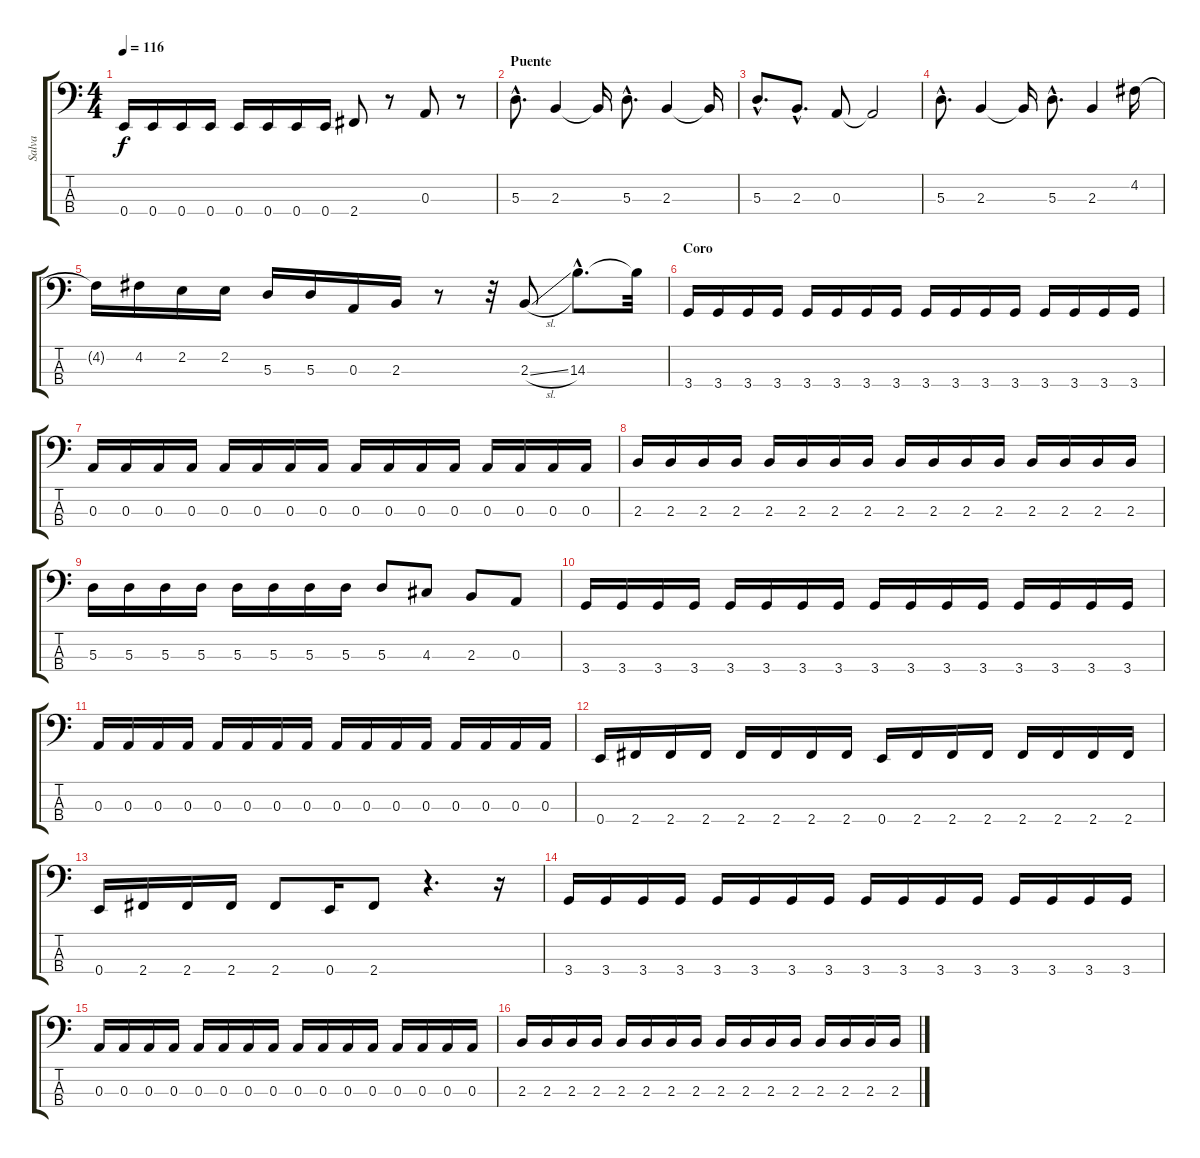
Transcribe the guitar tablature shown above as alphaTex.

\track ("Salva" "Salva") {instrument electricbassfinger}
\staff {score tabs}
\tuning (G2 D2 A1 E1) {hide}
\ts (4 4)
\tempo 116
\clef f4
\ks c
0.4.16{dy f} 0.4.16 0.4.16 0.4.16 0.4.16 0.4.16 0.4.16 0.4.16 2.4.8 r.8 0.3.8 r.8 |
\section ("" "Puente")
5.3{hac}.8{d} 2.3.4 2.3{t}.16 5.3{hac}.8{d} 2.3.4 2.3{t}.16 |
5.3{hac}.8{d} 2.3{hac}.8{d} 0.3.8 0.3{t}.2 |
5.3{hac}.8{d} 2.3.4 2.3{t}.16 5.3{hac}.8{d} 2.3.4 4.2.16 |
4.2{t}.16 4.2.16 2.2.16 2.2.16 5.3.16 5.3.16 0.3.16 2.3.16 r.8 r.32 2.3{sl}.8 14.3{hac}.8{d} 14.3{t}.32 |
\section ("" "Coro")
3.4.16 3.4.16 3.4.16 3.4.16 3.4.16 3.4.16 3.4.16 3.4.16 3.4.16 3.4.16 3.4.16 3.4.16 3.4.16 3.4.16 3.4.16 3.4.16 |
0.3.16 0.3.16 0.3.16 0.3.16 0.3.16 0.3.16 0.3.16 0.3.16 0.3.16 0.3.16 0.3.16 0.3.16 0.3.16 0.3.16 0.3.16 0.3.16 |
2.3.16 2.3.16 2.3.16 2.3.16 2.3.16 2.3.16 2.3.16 2.3.16 2.3.16 2.3.16 2.3.16 2.3.16 2.3.16 2.3.16 2.3.16 2.3.16 |
5.3.16 5.3.16 5.3.16 5.3.16 5.3.16 5.3.16 5.3.16 5.3.16 5.3.8 4.3.8 2.3.8 0.3.8 |
3.4.16 3.4.16 3.4.16 3.4.16 3.4.16 3.4.16 3.4.16 3.4.16 3.4.16 3.4.16 3.4.16 3.4.16 3.4.16 3.4.16 3.4.16 3.4.16 |
0.3.16 0.3.16 0.3.16 0.3.16 0.3.16 0.3.16 0.3.16 0.3.16 0.3.16 0.3.16 0.3.16 0.3.16 0.3.16 0.3.16 0.3.16 0.3.16 |
0.4.16 2.4.16 2.4.16 2.4.16 2.4.16 2.4.16 2.4.16 2.4.16 0.4.16 2.4.16 2.4.16 2.4.16 2.4.16 2.4.16 2.4.16 2.4.16 |
0.4.16 2.4.16 2.4.16 2.4.16 2.4.8 0.4.16 2.4.8 r.4{d} r.16 |
3.4.16 3.4.16 3.4.16 3.4.16 3.4.16 3.4.16 3.4.16 3.4.16 3.4.16 3.4.16 3.4.16 3.4.16 3.4.16 3.4.16 3.4.16 3.4.16 |
0.3.16 0.3.16 0.3.16 0.3.16 0.3.16 0.3.16 0.3.16 0.3.16 0.3.16 0.3.16 0.3.16 0.3.16 0.3.16 0.3.16 0.3.16 0.3.16 |
2.3.16 2.3.16 2.3.16 2.3.16 2.3.16 2.3.16 2.3.16 2.3.16 2.3.16 2.3.16 2.3.16 2.3.16 2.3.16 2.3.16 2.3.16 2.3.16
